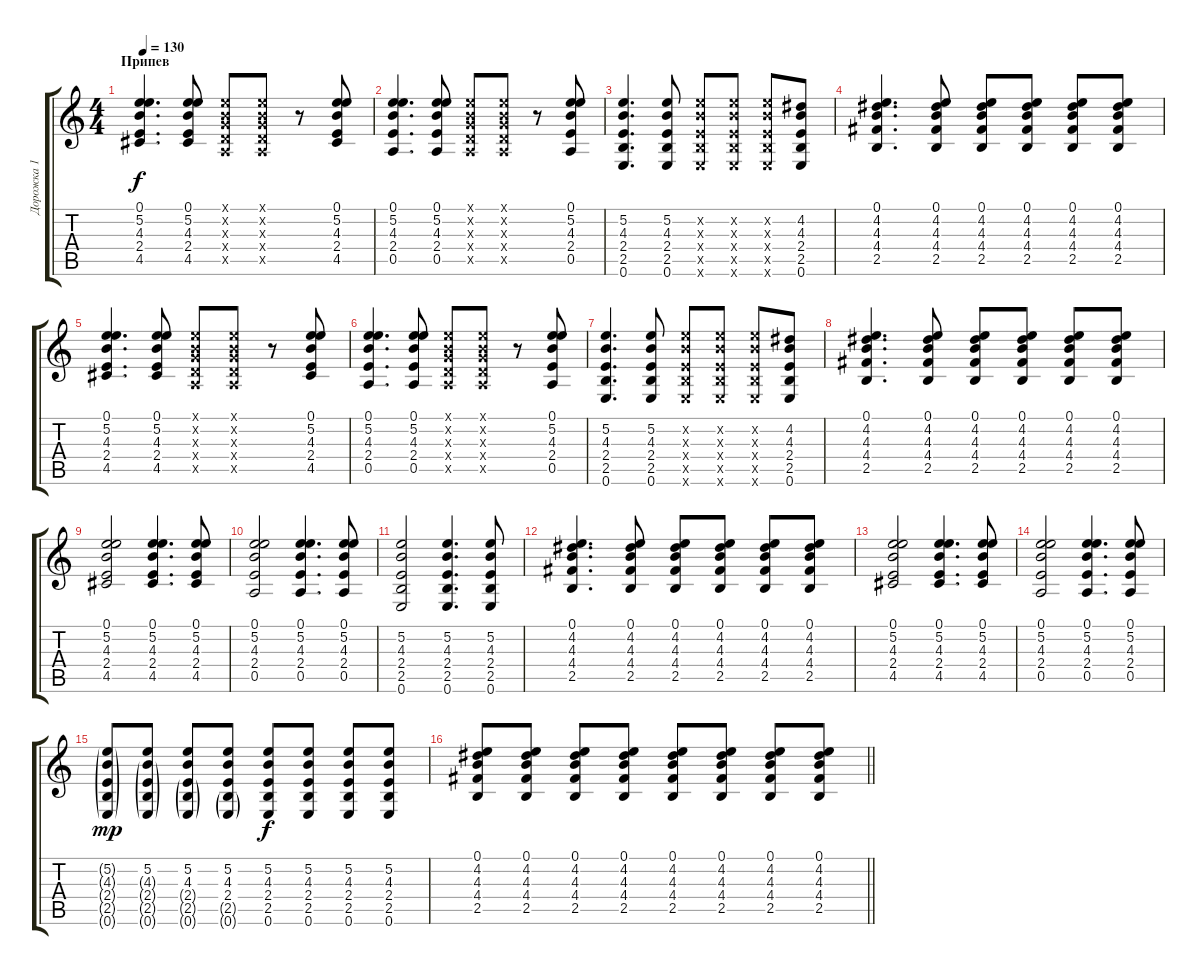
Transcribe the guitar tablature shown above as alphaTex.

\track ("Дорожка 1" "Дорожка 1") {instrument acousticguitarsteel}
\staff {score tabs}
\tuning (E4 B3 G3 D3 A2 E2) {hide}
\ts (4 4)
\section ("" "Припев")
\tempo 130
\clef g2
\ks c
(0.1 5.2 4.3 2.4 4.5).4{d dy f} (0.1 5.2 4.3 2.4 4.5).8 (0.1{x} 0.2{x} 0.3{x} 0.4{x} 0.5{x}).8 (0.1{x} 0.2{x} 0.3{x} 0.4{x} 0.5{x}).8 r.8 (0.1 5.2 4.3 2.4 4.5).8 |
(0.1 5.2 4.3 2.4 0.5).4{d} (0.1 5.2 4.3 2.4 0.5).8 (0.1{x} 0.2{x} 0.3{x} 0.4{x} 0.5{x}).8 (0.1{x} 0.2{x} 0.3{x} 0.4{x} 0.5{x}).8 r.8 (0.1 5.2 4.3 2.4 0.5).8 |
(5.2 4.3 2.4 2.5 0.6).4{d} (5.2 4.3 2.4 2.5 0.6).8 (5.2{x} 4.3{x} 2.4{x} 2.5{x} 0.6{x}).8 (5.2{x} 4.3{x} 2.4{x} 2.5{x} 0.6{x}).8 (5.2{x} 4.3{x} 2.4{x} 2.5{x} 0.6{x}).8 (4.2 4.3 2.4 2.5 0.6).8 |
(0.1 4.2 4.3 4.4 2.5).4{d} (0.1 4.2 4.3 4.4 2.5).8 (0.1 4.2 4.3 4.4 2.5).8 (0.1 4.2 4.3 4.4 2.5).8 (0.1 4.2 4.3 4.4 2.5).8 (0.1 4.2 4.3 4.4 2.5).8 |
(0.1 5.2 4.3 2.4 4.5).4{d} (0.1 5.2 4.3 2.4 4.5).8 (0.1{x} 0.2{x} 0.3{x} 0.4{x} 0.5{x}).8 (0.1{x} 0.2{x} 0.3{x} 0.4{x} 0.5{x}).8 r.8 (0.1 5.2 4.3 2.4 4.5).8 |
(0.1 5.2 4.3 2.4 0.5).4{d} (0.1 5.2 4.3 2.4 0.5).8 (0.1{x} 0.2{x} 0.3{x} 0.4{x} 0.5{x}).8 (0.1{x} 0.2{x} 0.3{x} 0.4{x} 0.5{x}).8 r.8 (0.1 5.2 4.3 2.4 0.5).8 |
(5.2 4.3 2.4 2.5 0.6).4{d} (5.2 4.3 2.4 2.5 0.6).8 (5.2{x} 4.3{x} 2.4{x} 2.5{x} 0.6{x}).8 (5.2{x} 4.3{x} 2.4{x} 2.5{x} 0.6{x}).8 (5.2{x} 4.3{x} 2.4{x} 2.5{x} 0.6{x}).8 (4.2 4.3 2.4 2.5 0.6).8 |
(0.1 4.2 4.3 4.4 2.5).4{d} (0.1 4.2 4.3 4.4 2.5).8 (0.1 4.2 4.3 4.4 2.5).8 (0.1 4.2 4.3 4.4 2.5).8 (0.1 4.2 4.3 4.4 2.5).8 (0.1 4.2 4.3 4.4 2.5).8 |
(0.1 5.2 4.3 2.4 4.5).2 (0.1 5.2 4.3 2.4 4.5).4{d} (0.1 5.2 4.3 2.4 4.5).8 |
(0.1 5.2 4.3 2.4 0.5).2 (0.1 5.2 4.3 2.4 0.5).4{d} (0.1 5.2 4.3 2.4 0.5).8 |
(5.2 4.3 2.4 2.5 0.6).2 (5.2 4.3 2.4 2.5 0.6).4{d} (5.2 4.3 2.4 2.5 0.6).8 |
(0.1 4.2 4.3 4.4 2.5).4{d} (0.1 4.2 4.3 4.4 2.5).8 (0.1 4.2 4.3 4.4 2.5).8 (0.1 4.2 4.3 4.4 2.5).8 (0.1 4.2 4.3 4.4 2.5).8 (0.1 4.2 4.3 4.4 2.5).8 |
(0.1 5.2 4.3 2.4 4.5).2 (0.1 5.2 4.3 2.4 4.5).4{d} (0.1 5.2 4.3 2.4 4.5).8 |
(0.1 5.2 4.3 2.4 0.5).2 (0.1 5.2 4.3 2.4 0.5).4{d} (0.1 5.2 4.3 2.4 0.5).8 |
(5.2{g} 4.3{g} 2.4{g} 2.5{g} 0.6{g}).8{dy mp} (5.2 4.3{g} 2.4{g} 2.5{g} 0.6{g}).8 (5.2 4.3 2.4{g} 2.5{g} 0.6{g}).8 (5.2 4.3 2.4 2.5{g} 0.6{g}).8 (5.2 4.3 2.4 2.5 0.6).8{dy f} (5.2 4.3 2.4 2.5 0.6).8 (5.2 4.3 2.4 2.5 0.6).8 (5.2 4.3 2.4 2.5 0.6).8 |
\barLineRight lightlight
(0.1 4.2 4.3 4.4 2.5).8 (0.1 4.2 4.3 4.4 2.5).8 (0.1 4.2 4.3 4.4 2.5).8 (0.1 4.2 4.3 4.4 2.5).8 (0.1 4.2 4.3 4.4 2.5).8 (0.1 4.2 4.3 4.4 2.5).8 (0.1 4.2 4.3 4.4 2.5).8 (0.1 4.2 4.3 4.4 2.5).8
